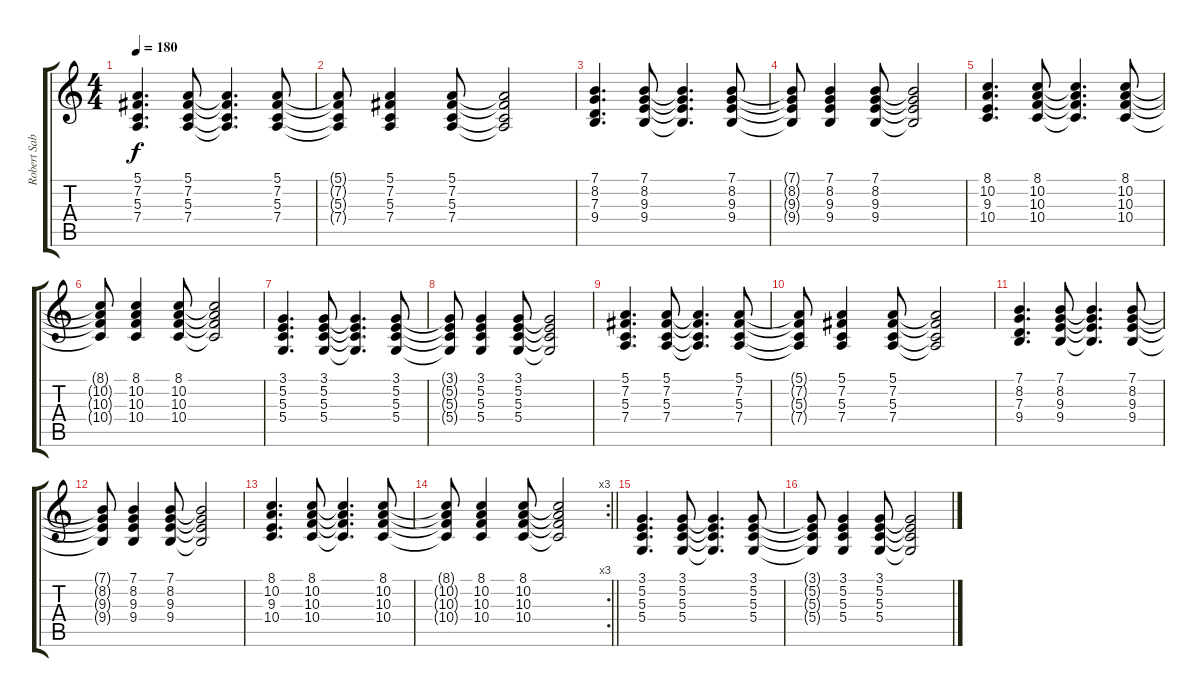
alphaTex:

\track ("Robert Sabino (Piano)" "Robert Sab") {instrument electricgrandpiano}
\staff {score tabs}
\tuning (E4 B3 G3 D3 A2 E2) {hide}
\ts (4 4)
\tempo 180
\clef g2
\ks c
(5.1 7.2 5.3 7.4).4{d dy f} (5.1 7.2 5.3 7.4).8 (5.1{t} 7.2{t} 5.3{t} 7.4{t}).4{d} (5.1 7.2 5.3 7.4).8 |
(5.1{t} 7.2{t} 5.3{t} 7.4{t}).8 (5.1 7.2 5.3 7.4).4 (5.1 7.2 5.3 7.4).8 (5.1{t} 7.2{t} 5.3{t} 7.4{t}).2 |
(7.1 8.2 7.3 9.4).4{d} (7.1 8.2 9.3 9.4).8 (7.1{t} 8.2{t} 9.3{t} 9.4{t}).4{d} (7.1 8.2 9.3 9.4).8 |
(7.1{t} 8.2{t} 9.3{t} 9.4{t}).8 (7.1 8.2 9.3 9.4).4 (7.1 8.2 9.3 9.4).8 (7.1{t} 8.2{t} 9.3{t} 9.4{t}).2 |
(8.1 10.2 9.3 10.4).4{d} (8.1 10.2 10.3 10.4).8 (8.1{t} 10.2{t} 10.3{t} 10.4{t}).4{d} (8.1 10.2 10.3 10.4).8 |
(8.1{t} 10.2{t} 10.3{t} 10.4{t}).8 (8.1 10.2 10.3 10.4).4 (8.1 10.2 10.3 10.4).8 (8.1{t} 10.2{t} 10.3{t} 10.4{t}).2 |
(3.1 5.2 5.3 5.4).4{d} (3.1 5.2 5.3 5.4).8 (3.1{t} 5.2{t} 5.3{t} 5.4{t}).4{d} (3.1 5.2 5.3 5.4).8 |
(3.1{t} 5.2{t} 5.3{t} 5.4{t}).8 (3.1 5.2 5.3 5.4).4 (3.1 5.2 5.3 5.4).8 (3.1{t} 5.2{t} 5.3{t} 5.4{t}).2 |
(5.1 7.2 5.3 7.4).4{d} (5.1 7.2 5.3 7.4).8 (5.1{t} 7.2{t} 5.3{t} 7.4{t}).4{d} (5.1 7.2 5.3 7.4).8 |
(5.1{t} 7.2{t} 5.3{t} 7.4{t}).8 (5.1 7.2 5.3 7.4).4 (5.1 7.2 5.3 7.4).8 (5.1{t} 7.2{t} 5.3{t} 7.4{t}).2 |
(7.1 8.2 7.3 9.4).4{d} (7.1 8.2 9.3 9.4).8 (7.1{t} 8.2{t} 9.3{t} 9.4{t}).4{d} (7.1 8.2 9.3 9.4).8 |
(7.1{t} 8.2{t} 9.3{t} 9.4{t}).8 (7.1 8.2 9.3 9.4).4 (7.1 8.2 9.3 9.4).8 (7.1{t} 8.2{t} 9.3{t} 9.4{t}).2 |
(8.1 10.2 9.3 10.4).4{d} (8.1 10.2 10.3 10.4).8 (8.1{t} 10.2{t} 10.3{t} 10.4{t}).4{d} (8.1 10.2 10.3 10.4).8 |
\rc 3
\barLineRight lightlight
(8.1{t} 10.2{t} 10.3{t} 10.4{t}).8 (8.1 10.2 10.3 10.4).4 (8.1 10.2 10.3 10.4).8 (8.1{t} 10.2{t} 10.3{t} 10.4{t}).2 |
(3.1 5.2 5.3 5.4).4{d} (3.1 5.2 5.3 5.4).8 (3.1{t} 5.2{t} 5.3{t} 5.4{t}).4{d} (3.1 5.2 5.3 5.4).8 |
(3.1{t} 5.2{t} 5.3{t} 5.4{t}).8 (3.1 5.2 5.3 5.4).4 (3.1 5.2 5.3 5.4).8 (3.1{t} 5.2{t} 5.3{t} 5.4{t}).2
